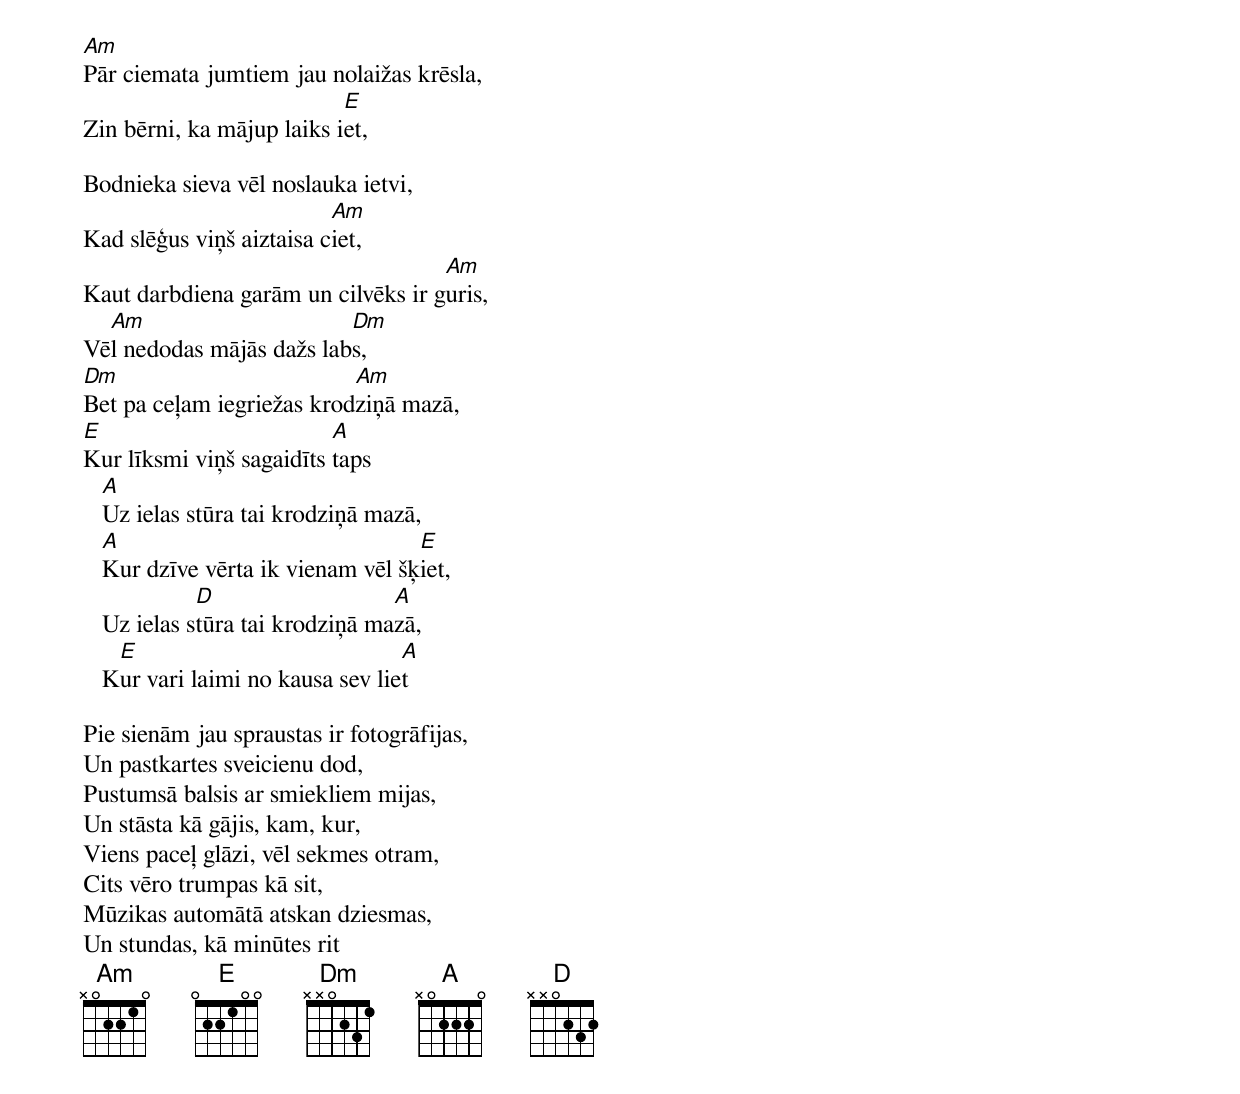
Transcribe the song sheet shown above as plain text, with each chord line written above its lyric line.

Am
Pār ciemata jumtiem jau nolaižas krēsla,
                           E
Zin bērni, ka mājup laiks iet,

Bodnieka sieva vēl noslauka ietvi,
                          Am
Kad slēģus viņš aiztaisa ciet,
                                    Am
Kaut darbdiena garām un cilvēks ir guris,
  Am                      Dm
Vēl nedodas mājās dažs labs,
Dm                         Am
Bet pa ceļam iegriežas krodziņā mazā,
E                         A
Kur līksmi viņš sagaidīts taps
   A
   Uz ielas stūra tai krodziņā mazā,
   A                               E
   Kur dzīve vērta ik vienam vēl šķiet,
             D                   A
   Uz ielas stūra tai krodziņā mazā,
    E                             A
   Kur vari laimi no kausa sev liet

Pie sienām jau spraustas ir fotogrāfijas,
Un pastkartes sveicienu dod,
Pustumsā balsis ar smiekliem mijas,
Un stāsta kā gājis, kam, kur,
Viens paceļ glāzi, vēl sekmes otram,
Cits vēro trumpas kā sit,
Mūzikas automātā atskan dziesmas,
Un stundas, kā minūtes rit
